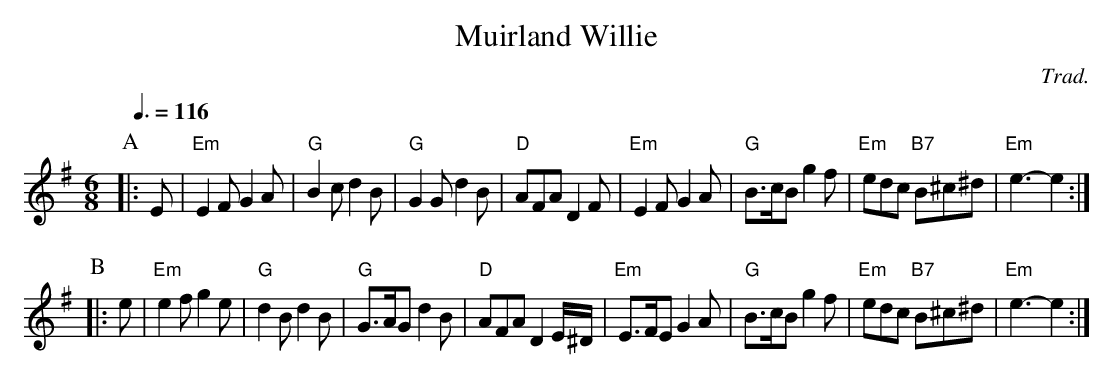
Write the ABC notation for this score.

X:1
T:Muirland Willie
C:Trad.
Q:3/8=116
M:6/8
L:1/8
K:Em
P:A
|:E | "Em"E2 F G2 A | "G"B2 c d2 B | "G"G2 G d2 B | "D"AFA D2 F |\
"Em"E2 F G2 A | "G"B>cB g2 f | "Em"edc "B7"B^c^d | "Em"e3-e2 :|
P:B
|:e | "Em"e2 f g2 e | "G"d2 B d2 B | "G"G>AG d2 B | "D"AFA D2 E/^D/ |\
"Em"E>FE G2 A | "G"B>cB g2 f | "Em"edc "B7"B^c^d | "Em"e3-e2 :|
